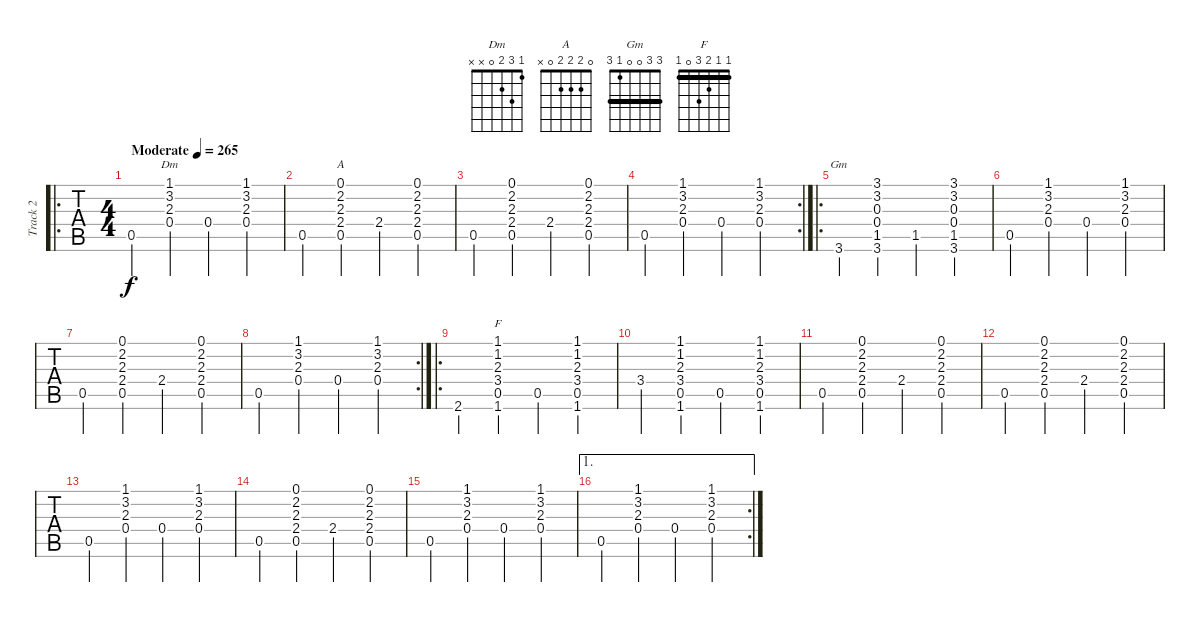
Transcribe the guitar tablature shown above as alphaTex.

\track ("Track 2" "Track 2") {instrument acousticguitarsteel}
\staff {tabs}
\tuning (E4 B3 G3 D3 A2 E2) {hide}
\chord ("Dm" 1 3 2 0 x x)
\chord ("A" 0 2 2 2 0 x)
\chord ("Gm" 3 3 0 0 1 3) {barre 3}
\chord ("F" 1 1 2 3 0 1) {barre 1}
\ro
\ts (4 4)
\tempo (265 "Moderate")
\clef g2
\ks c
0.5.4{dy f instrument acousticguitarsteel} (1.1 3.2 2.3 0.4).4{ch "Dm"} 0.4.4 (1.1 3.2 2.3 0.4).4 |
0.5.4 (0.1 2.2 2.3 2.4 0.5).4{ch "A"} 2.4.4 (0.1 2.2 2.3 2.4 0.5).4 |
0.5.4 (0.1 2.2 2.3 2.4 0.5).4 2.4.4 (0.1 2.2 2.3 2.4 0.5).4 |
\rc 2
0.5.4 (1.1 3.2 2.3 0.4).4 0.4.4 (1.1 3.2 2.3 0.4).4 |
\ro
3.6.4{ch "Gm"} (3.1 3.2 0.3 0.4 1.5 3.6).4 1.5.4 (3.1 3.2 0.3 0.4 1.5 3.6).4 |
0.5.4 (1.1 3.2 2.3 0.4).4 0.4.4 (1.1 3.2 2.3 0.4).4 |
0.5.4 (0.1 2.2 2.3 2.4 0.5).4 2.4.4 (0.1 2.2 2.3 2.4 0.5).4 |
\rc 2
0.5.4 (1.1 3.2 2.3 0.4).4 0.4.4 (1.1 3.2 2.3 0.4).4 |
\ro
2.6.4 (1.1 1.2 2.3 3.4 0.5 1.6).4{ch "F"} 0.5.4 (1.1 1.2 2.3 3.4 0.5 1.6).4 |
3.4.4 (1.1 1.2 2.3 3.4 0.5 1.6).4 0.5.4 (1.1 1.2 2.3 3.4 0.5 1.6).4 |
0.5.4 (0.1 2.2 2.3 2.4 0.5).4 2.4.4 (0.1 2.2 2.3 2.4 0.5).4 |
0.5.4 (0.1 2.2 2.3 2.4 0.5).4 2.4.4 (0.1 2.2 2.3 2.4 0.5).4 |
0.5.4 (1.1 3.2 2.3 0.4).4 0.4.4 (1.1 3.2 2.3 0.4).4 |
0.5.4 (0.1 2.2 2.3 2.4 0.5).4 2.4.4 (0.1 2.2 2.3 2.4 0.5).4 |
0.5.4 (1.1 3.2 2.3 0.4).4 0.4.4 (1.1 3.2 2.3 0.4).4 |
\ae 1
\rc 2
0.5.4 (1.1 3.2 2.3 0.4).4 0.4.4 (1.1 3.2 2.3 0.4).4
